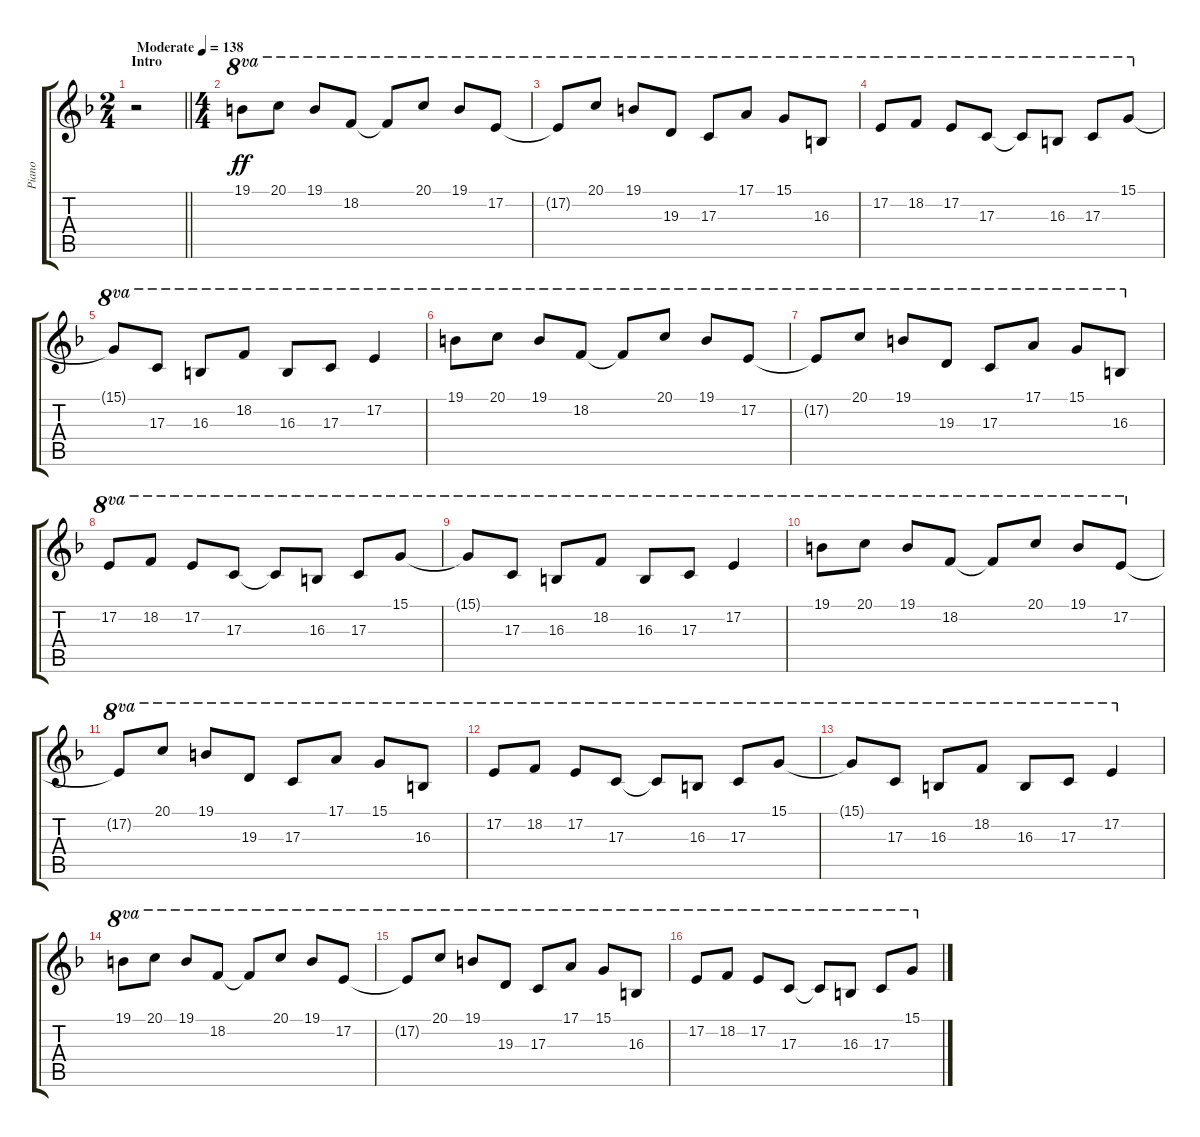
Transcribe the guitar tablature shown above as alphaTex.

\track ("Piano" "Piano") {instrument acousticgrandpiano}
\staff {score tabs}
\tuning (E4 B3 G3 D3 A2 E2) {hide}
\ts (2 4)
\section ("" "Intro")
\tempo (138 "Moderate")
\clef g2
\barLineRight lightlight
\ks f
r.2{dy ff instrument acousticgrandpiano} |
\ts (4 4)
19.1.8{ot 8va} 20.1.8{ot 8va} 19.1.8{ot 8va} 18.2.8{ot 8va} 18.2{t}.8{ot 8va} 20.1.8{ot 8va} 19.1.8{ot 8va} 17.2.8{ot 8va} |
17.2{t}.8{ot 8va} 20.1.8{ot 8va} 19.1.8{ot 8va} 19.3.8{ot 8va} 17.3.8{ot 8va} 17.1.8{ot 8va} 15.1.8{ot 8va} 16.3.8{ot 8va} |
17.2.8{ot 8va} 18.2.8{ot 8va} 17.2.8{ot 8va} 17.3.8{ot 8va} 17.3{t}.8{ot 8va} 16.3.8{ot 8va} 17.3.8{ot 8va} 15.1.8{ot 8va} |
15.1{t}.8{ot 8va} 17.3.8{ot 8va} 16.3.8{ot 8va} 18.2.8{ot 8va} 16.3.8{ot 8va} 17.3.8{ot 8va} 17.2.4{ot 8va} |
19.1.8{ot 8va} 20.1.8{ot 8va} 19.1.8{ot 8va} 18.2.8{ot 8va} 18.2{t}.8{ot 8va} 20.1.8{ot 8va} 19.1.8{ot 8va} 17.2.8{ot 8va} |
17.2{t}.8{ot 8va} 20.1.8{ot 8va} 19.1.8{ot 8va} 19.3.8{ot 8va} 17.3.8{ot 8va} 17.1.8{ot 8va} 15.1.8{ot 8va} 16.3.8{ot 8va} |
17.2.8{ot 8va} 18.2.8{ot 8va} 17.2.8{ot 8va} 17.3.8{ot 8va} 17.3{t}.8{ot 8va} 16.3.8{ot 8va} 17.3.8{ot 8va} 15.1.8{ot 8va} |
15.1{t}.8{ot 8va} 17.3.8{ot 8va} 16.3.8{ot 8va} 18.2.8{ot 8va} 16.3.8{ot 8va} 17.3.8{ot 8va} 17.2.4{ot 8va} |
19.1.8{ot 8va} 20.1.8{ot 8va} 19.1.8{ot 8va} 18.2.8{ot 8va} 18.2{t}.8{ot 8va} 20.1.8{ot 8va} 19.1.8{ot 8va} 17.2.8{ot 8va} |
17.2{t}.8{ot 8va} 20.1.8{ot 8va} 19.1.8{ot 8va} 19.3.8{ot 8va} 17.3.8{ot 8va} 17.1.8{ot 8va} 15.1.8{ot 8va} 16.3.8{ot 8va} |
17.2.8{ot 8va} 18.2.8{ot 8va} 17.2.8{ot 8va} 17.3.8{ot 8va} 17.3{t}.8{ot 8va} 16.3.8{ot 8va} 17.3.8{ot 8va} 15.1.8{ot 8va} |
15.1{t}.8{ot 8va} 17.3.8{ot 8va} 16.3.8{ot 8va} 18.2.8{ot 8va} 16.3.8{ot 8va} 17.3.8{ot 8va} 17.2.4{ot 8va} |
19.1.8{ot 8va} 20.1.8{ot 8va} 19.1.8{ot 8va} 18.2.8{ot 8va} 18.2{t}.8{ot 8va} 20.1.8{ot 8va} 19.1.8{ot 8va} 17.2.8{ot 8va} |
17.2{t}.8{ot 8va} 20.1.8{ot 8va} 19.1.8{ot 8va} 19.3.8{ot 8va} 17.3.8{ot 8va} 17.1.8{ot 8va} 15.1.8{ot 8va} 16.3.8{ot 8va} |
17.2.8{ot 8va} 18.2.8{ot 8va} 17.2.8{ot 8va} 17.3.8{ot 8va} 17.3{t}.8{ot 8va} 16.3.8{ot 8va} 17.3.8{ot 8va} 15.1.8{ot 8va}
